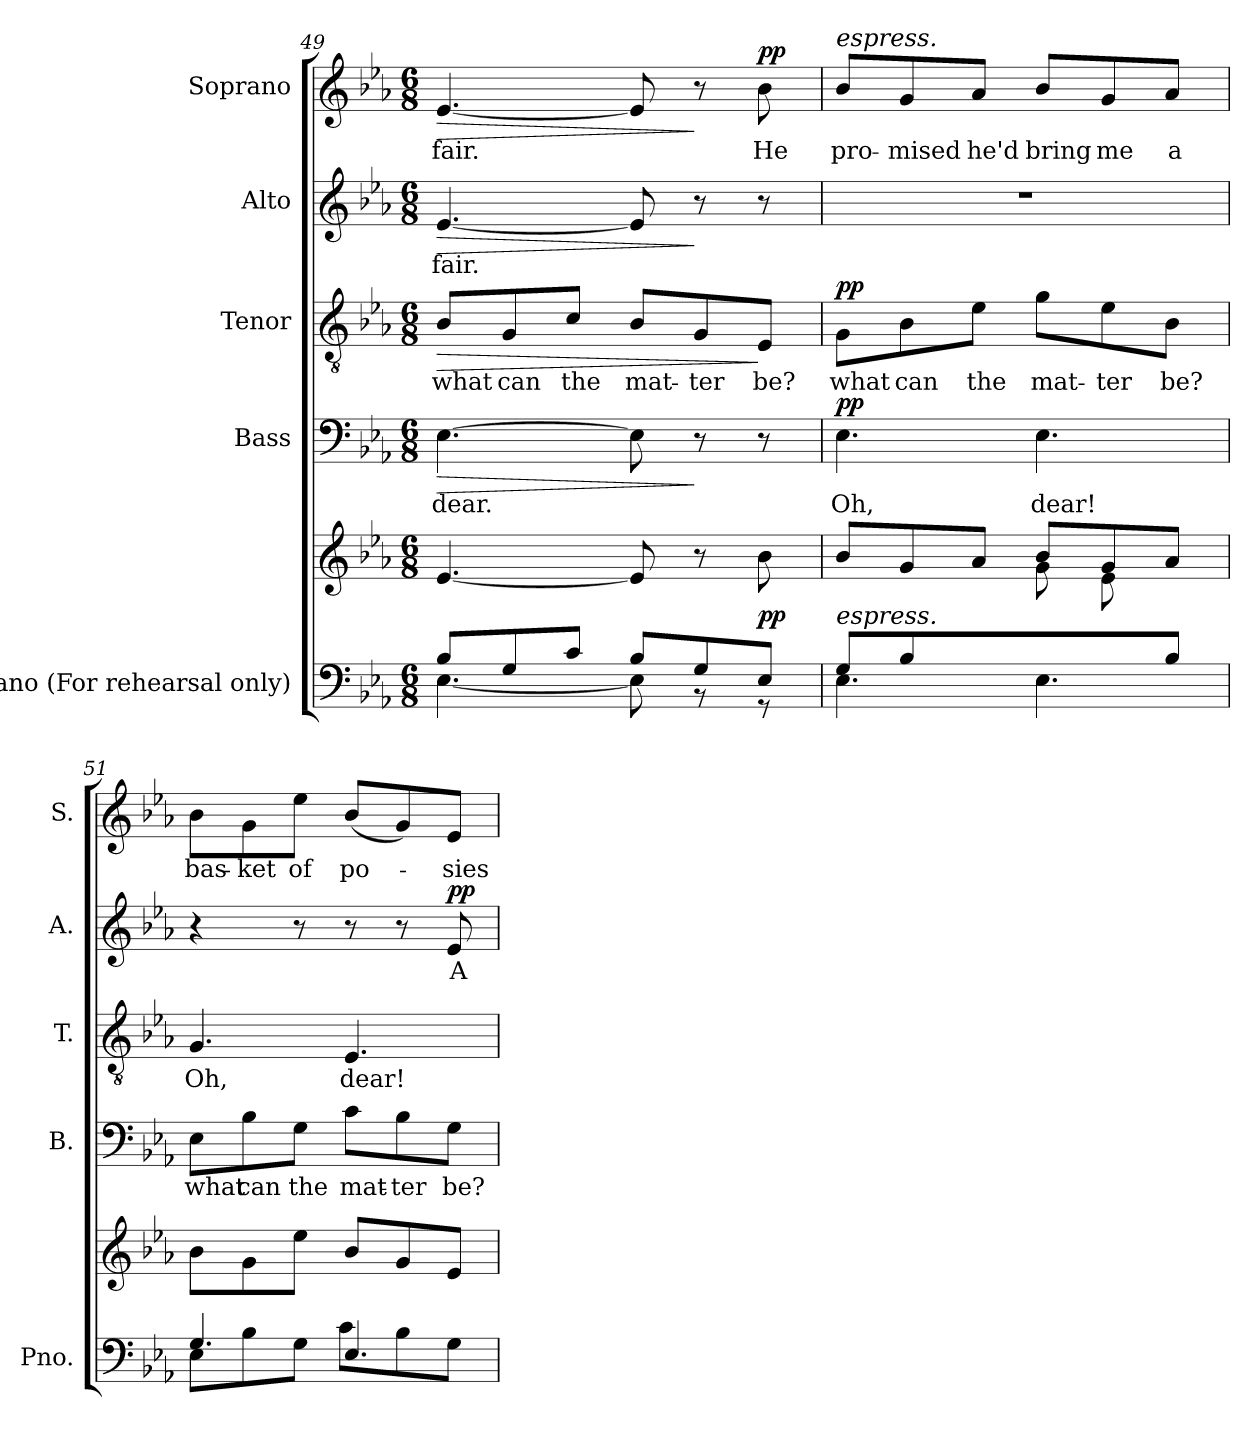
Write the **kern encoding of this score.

**kern	**kern	**dynam	**kern	**text	**dynam	**kern	**text	**dynam	**kern	**text	**dynam	**kern	**text	**dynam
*part5	*part5	*part5	*part4	*part4	*part4	*part3	*part3	*part3	*part2	*part2	*part2	*part1	*part1	*part1
*staff6	*staff5	*staff5/6	*staff4	*staff4	*staff4	*staff3	*staff3	*staff3	*staff2	*staff2	*staff2	*staff1	*staff1	*staff1
*I"Piano (For  rehearsal only)	*	*	*I"Bass	*	*	*I"Tenor	*	*	*I"Alto	*	*	*I"Soprano	*	*
*I'Pno.	*	*	*I'B.	*	*	*I'T.	*	*	*I'A.	*	*	*I'S.	*	*
*clefF4	*clefG2	*	*clefF4	*	*	*clefGv2	*	*	*clefG2	*	*	*clefG2	*	*
*	*	*	*	*	*	*ITrd7c12	*	*	*	*	*	*	*	*
*k[b-e-a-]	*k[b-e-a-]	*	*k[b-e-a-]	*	*	*k[b-e-a-]	*	*	*k[b-e-a-]	*	*	*k[b-e-a-]	*	*
*E-:	*E-:	*	*E-:	*	*	*E-:	*	*	*E-:	*	*	*E-:	*	*
*M6/8	*M6/8	*	*M6/8	*	*	*M6/8	*	*	*M6/8	*	*	*M6/8	*	*
=49	=49	=49	=49	=49	=49	=49	=49	=49	=49	=49	=49	=49	=49	=49
*^	*	*	*	*	*	*	*	*	*	*	*	*	*	*
!	!	!	!	!	!LO:LY:b:color=#000000	!LO:HP:b	!	!	!	!	!	!	!	!	!
!	!	!	!	!	!	!	!	!LO:LY:b:color=#000000	!LO:HP:b	!	!	!	!	!	!
!	!	!	!	!	!	!	!	!	!	!	!LO:LY:b:color=#000000	!LO:HP:b	!	!	!
!	!	!	!	!	!	!	!	!	!	!	!	!	!	!LO:LY:b:color=#000000	!LO:HP:b
8B-i/L	[<4.E-i\	[<4.e-i/	.	[>4.E-i\	dear.	>	8BB-i/L	what	>	[<4.e-i/	fair.	>	[<4.e-i/	fair.	>
!	!	!	!	!	!	!	!	!LO:LY:b:color=#000000	!	!	!	!	!	!	!
8Gi/	.	.	.	.	.	.	8GGi/	can	.	.	.	.	.	.	.
!	!	!	!	!	!	!	!	!LO:LY:b:color=#000000	!	!	!	!	!	!	!
8ci/J	.	.	.	.	.	.	8Ci/J	the	.	.	.	.	.	.	.
!	!	!	!	!	!	!	!	!LO:LY:b:color=#000000	!	!	!	!	!	!	!
8B-i/L	8E-i\]	8e-i/]	.	8E-i\]	.	.	8BB-i/L	mat-	.	8e-i/]	.	.	8e-i/]	.	.
!	!	!	!	!	!	!	!	!LO:LY:b:color=#000000	!	!	!	!	!	!	!
8Gi/	8r	8r	.	8r	.	]	8GGi/	-ter	.	8r	.	]	8r	.	]
!	!	!	!	!	!	!	!	!LO:LY:b:color=#000000	!	!	!	!	!	!	!
!	!	!	!	!	!	!	!	!	!	!	!	!	!	!LO:LY:b:color=#000000	!
8E-i/J	8r	8b-i\	pp	8r	.	.	8EE-i/J	be?	]	8r	.	.	8b-i\	He	pp
=50	=50	=50	=50	=50	=50	=50	=50	=50	=50	=50	=50	=50	=50	=50	=50
*	*	*^	*	*	*	*	*	*	*	*	*	*	*	*	*
!	!	!	!	!	!	!LO:LY:b:color=#000000	!	!	!	!	!	!	!	!	!	!
!	!	!	!	!	!	!	!	!	!LO:LY:b:color=#000000	!	!LO:N:vis=1	!	!	!	!	!
!	!	!	!	!	!	!	!	!	!	!	!	!	!	!LO:TX:a:i:t=espress.	!	!
!	!	!LO:TX:b:i:t=espress.	!	!	!	!	!	!	!	!	!	!	!	!	!	!
!	!	!	!	!	!	!	!	!	!	!	!	!	!	!	!LO:LY:b:color=#000000	!
8Gi/L	4.E-i\	8b-i/L	4ryy	.	4.E-i\	Oh,	pp	8GGi\L	what	pp	2.r	.	.	8b-i/L	pro-	.
!	!	!	!	!	!	!	!	!	!LO:LY:b:color=#000000	!	!	!	!	!	!	!
!	!	!	!	!	!	!	!	!	!	!	!	!	!	!	!LO:LY:b:color=#000000	!
8B-i/	.	8gi/	.	.	.	.	.	8BB-i\	can	.	.	.	.	8gi/	-mised	.
!	!	!	!	!	!	!	!	!	!LO:LY:b:color=#000000	!	!	!	!	!	!	!
!	!	!	!	!	!	!	!	!	!	!	!	!	!	!	!LO:LY:b:color=#000000	!
4.ryy	.	8a-i/J	8e-i\J	.	.	.	.	8E-i\J	the	.	.	.	.	8a-i/J	he'd	.
!	!	!	!	!	!	!LO:LY:b:color=#000000	!	!	!	!	!	!	!	!	!	!
!	!	!	!	!	!	!	!	!	!LO:LY:b:color=#000000	!	!	!	!	!	!	!
!	!	!	!	!	!	!	!	!	!	!	!	!	!	!	!LO:LY:b:color=#000000	!
.	4.E-i\	8b-i/L	8gi\L	.	4.E-i\	dear!	.	8Gi\L	mat-	.	.	.	.	8b-i/L	bring	.
!	!	!	!	!	!	!	!	!	!LO:LY:b:color=#000000	!	!	!	!	!	!	!
!	!	!	!	!	!	!	!	!	!	!	!	!	!	!	!LO:LY:b:color=#000000	!
.	.	8gi/	8e-i\	.	.	.	.	8E-i\	-ter	.	.	.	.	8gi/	me	.
!	!	!	!	!	!	!	!	!	!LO:LY:b:color=#000000	!	!	!	!	!	!	!
!	!	!	!	!	!	!	!	!	!	!	!	!	!	!	!LO:LY:b:color=#000000	!
8B-i/J	.	8a-i/J	8ryy	.	.	.	.	8BB-i\J	be?	.	.	.	.	8a-i/J	a	.
*	*	*v	*v	*	*	*	*	*	*	*	*	*	*	*	*	*
=51	=51	=51	=51	=51	=51	=51	=51	=51	=51	=51	=51	=51	=51	=51	=51
*	*	*^	*	*	*	*	*	*	*	*	*	*	*	*	*
!	!	!	!	!	!	!LO:LY:b:color=#000000	!	!	!	!	!	!	!	!	!	!
*	*	*v	*v	*	*	*	*	*	*	*	*	*	*	*	*	*
*	*	*^	*	*	*	*	*	*	*	*	*	*	*	*	*
!	!	!	!	!	!	!	!	!	!LO:LY:b:color=#000000	!	!	!	!	!	!	!
*	*	*v	*v	*	*	*	*	*	*	*	*	*	*	*	*	*
*	*	*^	*	*	*	*	*	*	*	*	*	*	*	*	*
!	!	!	!	!	!	!	!	!	!	!	!	!	!	!	!LO:LY:b:color=#000000	!
*	*	*v	*v	*	*	*	*	*	*	*	*	*	*	*	*	*
4.Gi/	8E-i\L	8b-i\L	.	8E-i\L	what	.	4.GGi/	Oh,	.	4r	.	.	8b-i\L	bas-	.
!	!	!	!	!	!LO:LY:b:color=#000000	!	!	!	!	!	!	!	!	!	!
!	!	!	!	!	!	!	!	!	!	!	!	!	!	!LO:LY:b:color=#000000	!
.	8B-i\	8gi\	.	8B-i\	can	.	.	.	.	.	.	.	8gi\	-ket	.
!	!	!	!	!	!LO:LY:b:color=#000000	!	!	!	!	!	!	!	!	!	!
!	!	!	!	!	!	!	!	!	!	!	!	!	!	!LO:LY:b:color=#000000	!
.	8Gi\J	8ee-i\J	.	8Gi\J	the	.	.	.	.	8r	.	.	8ee-i\J	of	.
!	!	!	!	!	!LO:LY:b:color=#000000	!	!	!	!	!	!	!	!	!	!
!	!	!	!	!	!	!	!	!LO:LY:b:color=#000000	!	!	!	!	!	!	!
!	!	!	!	!	!	!	!	!	!	!	!	!	!	!LO:LY:b:color=#000000	!
4.E-i/	8ci\L	8b-i/L	.	8ci\L	mat-	.	4.EE-i/	dear!	.	8r	.	.	(8b-i/L	po-	.
!	!	!	!	!	!LO:LY:b:color=#000000	!	!	!	!	!	!	!	!	!	!
.	8B-i\	8gi/	.	8B-i\	-ter	.	.	.	.	8r	.	.	8gi/)	.	.
!	!	!	!	!	!LO:LY:b:color=#000000	!	!	!	!	!	!	!	!	!	!
!	!	!	!	!	!	!	!	!	!	!	!LO:LY:b:color=#000000	!	!	!	!
!	!	!	!	!	!	!	!	!	!	!	!	!	!	!LO:LY:b:color=#000000	!
.	8Gi\J	8e-i/J	.	8Gi\J	be?	.	.	.	.	8e-i/	A	pp	8e-i/J	-sies	.
*v	*v	*	*	*	*	*	*	*	*	*	*	*	*	*	*
=	=	=	=	=	=	=	=	=	=	=	=	=	=	=
*-	*-	*-	*-	*-	*-	*-	*-	*-	*-	*-	*-	*-	*-	*-
